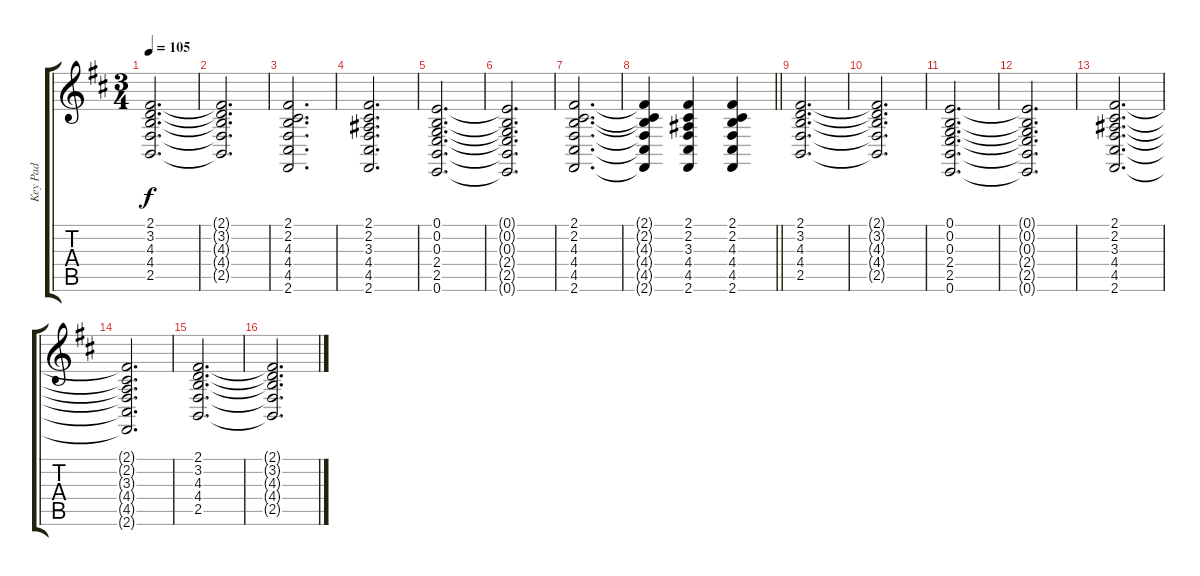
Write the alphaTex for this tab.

\track ("Key Pad" "Key Pad") {instrument synthstrings2}
\staff {score tabs}
\tuning (E4 B3 G3 D3 A2 E2) {hide}
\ts (3 4)
\tempo 105
\clef g2
\ks bminor
(2.1 3.2 4.3 4.4 2.5).2{d dy f} |
(2.1{t} 3.2{t} 4.3{t} 4.4{t} 2.5{t}).2{d} |
(2.1 2.2 4.3 4.4 4.5 2.6).2{d} |
(2.1 2.2 3.3 4.4 4.5 2.6).2{d} |
(0.1 0.2 0.3 2.4 2.5 0.6).2{d} |
(0.1{t} 0.2{t} 0.3{t} 2.4{t} 2.5{t} 0.6{t}).2{d} |
(2.1 2.2 4.3 4.4 4.5 2.6).2{d} |
\barLineRight lightlight
(2.1{t} 2.2{t} 4.3{t} 4.4{t} 4.5{t} 2.6{t}).4 (2.1 2.2 3.3 4.4 4.5 2.6).4 (2.1 2.2 4.3 4.4 4.5 2.6).4 |
\section ("" "")
(2.1 3.2 4.3 4.4 2.5).2{d} |
(2.1{t} 3.2{t} 4.3{t} 4.4{t} 2.5{t}).2{d} |
(0.1 0.2 0.3 2.4 2.5 0.6).2{d} |
(0.1{t} 0.2{t} 0.3{t} 2.4{t} 2.5{t} 0.6{t}).2{d} |
(2.1 2.2 3.3 4.4 4.5 2.6).2{d} |
(2.1{t} 2.2{t} 3.3{t} 4.4{t} 4.5{t} 2.6{t}).2{d} |
(2.1 3.2 4.3 4.4 2.5).2{d} |
(2.1{t} 3.2{t} 4.3{t} 4.4{t} 2.5{t}).2{d}
